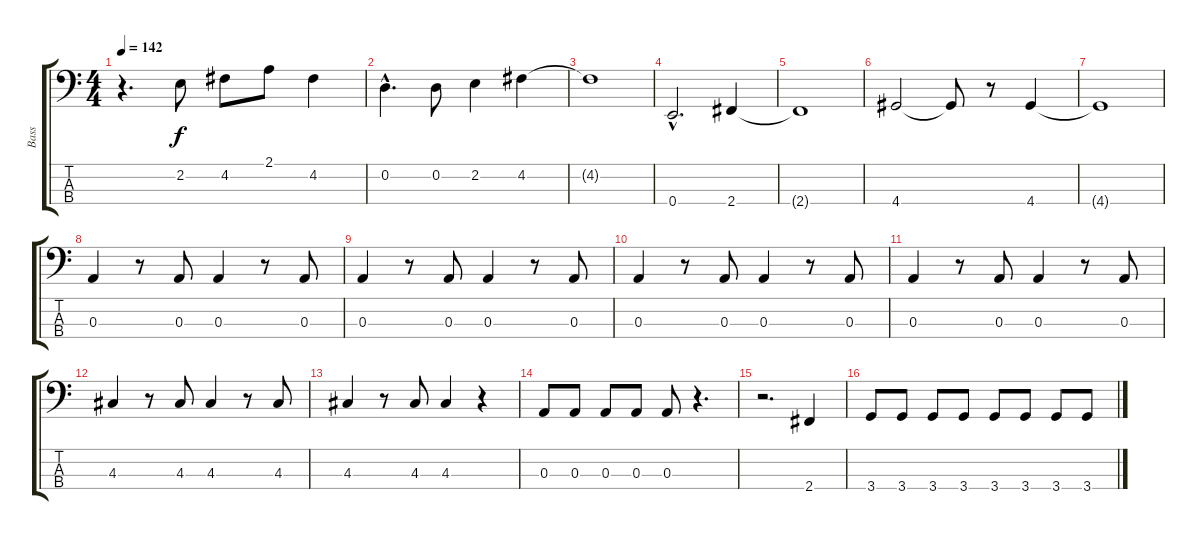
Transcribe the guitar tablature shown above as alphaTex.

\track ("Bass" "Bass") {instrument electricbassfinger}
\staff {score tabs}
\tuning (G2 D2 A1 E1) {hide}
\ts (4 4)
\tempo 142
\clef f4
\ks c
r.4{d dy f} 2.2.8 4.2.8 2.1.8 4.2.4 |
0.2{hac}.4{d} 0.2.8 2.2.4 4.2.4 |
4.2{t}.1 |
0.4{hac}.2{d} 2.4.4 |
2.4{t}.1 |
4.4.2 4.4{t}.8 r.8 4.4.4 |
4.4{t}.1 |
0.3.4 r.8 0.3.8 0.3.4 r.8 0.3.8 |
0.3.4 r.8 0.3.8 0.3.4 r.8 0.3.8 |
0.3.4 r.8 0.3.8 0.3.4 r.8 0.3.8 |
0.3.4 r.8 0.3.8 0.3.4 r.8 0.3.8 |
4.3.4 r.8 4.3.8 4.3.4 r.8 4.3.8 |
4.3.4 r.8 4.3.8 4.3.4 r.4 |
0.3.8 0.3.8 0.3.8 0.3.8 0.3.8 r.4{d} |
r.2{d} 2.4.4 |
3.4.8 3.4.8 3.4.8 3.4.8 3.4.8 3.4.8 3.4.8 3.4.8
